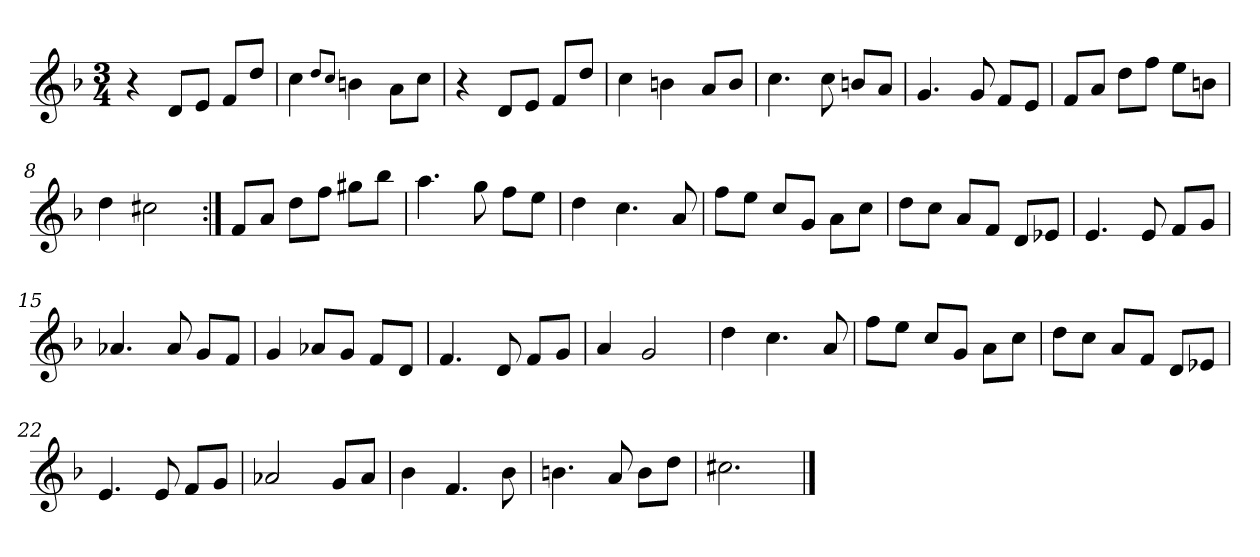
**kern
*part1
*staff1
*clefG2
*k[b-]
*d:
*M3/4
=1
4r
8d/L
8e/J
8f/L
8dd/J
=2
4cc\
8qdd/L
8qcc/J
4bn\
8a\L
8cc\J
=3
4r
8d/L
8e/J
8f/L
8dd/J
=4
4cc\
4bn\
8a/L
8b/J
!!LO:LB:g=z
=5
4.cc\
8cc\
8bn/L
8a/J
=6
4.g/
8g/
8f/L
8e/J
=7
8f/L
8a/J
8dd\L
8ff\J
8ee\L
8bn\J
=8
4dd\
2cc#X\
=9:|!
8f/L
8a/J
8dd\L
8ff\J
8gg#X\L
8bb-\J
=10
4.aa\
8gg\
8ff\L
8ee\J
!!LO:LB:g=z
=11
4dd\
4.cc\
8a/
=12
8ff\L
8ee\J
8cc/L
8g/J
8a\L
8cc\J
=13
8dd\L
8cc\J
8a/L
8f/J
8d/L
8e-X/J
=14
4.e/
8e/
8f/L
8g/J
!!LO:LB:g=z
=15
4.a-X/
8a-/
8g/L
8f/J
=16
4g/
8a-X/L
8g/J
8f/L
8d/J
=17
4.f/
8d/
8f/L
8g/J
=18
4a/
2g/
!!LO:LB:g=z
=19
4dd\
4.cc\
8a/
=20
8ff\L
8ee\J
8cc/L
8g/J
8a\L
8cc\J
=21
8dd\L
8cc\J
8a/L
8f/J
8d/L
8e-X/J
=22
4.e/
8e/
8f/L
8g/J
!!LO:LB:g=z
=23
2a-X/
8g/L
8a-/J
=24
4b-\
4.f/
8b-\
=25
4.bn\
8a/
8b\L
8dd\J
=26
2.cc#X\
==
*-
